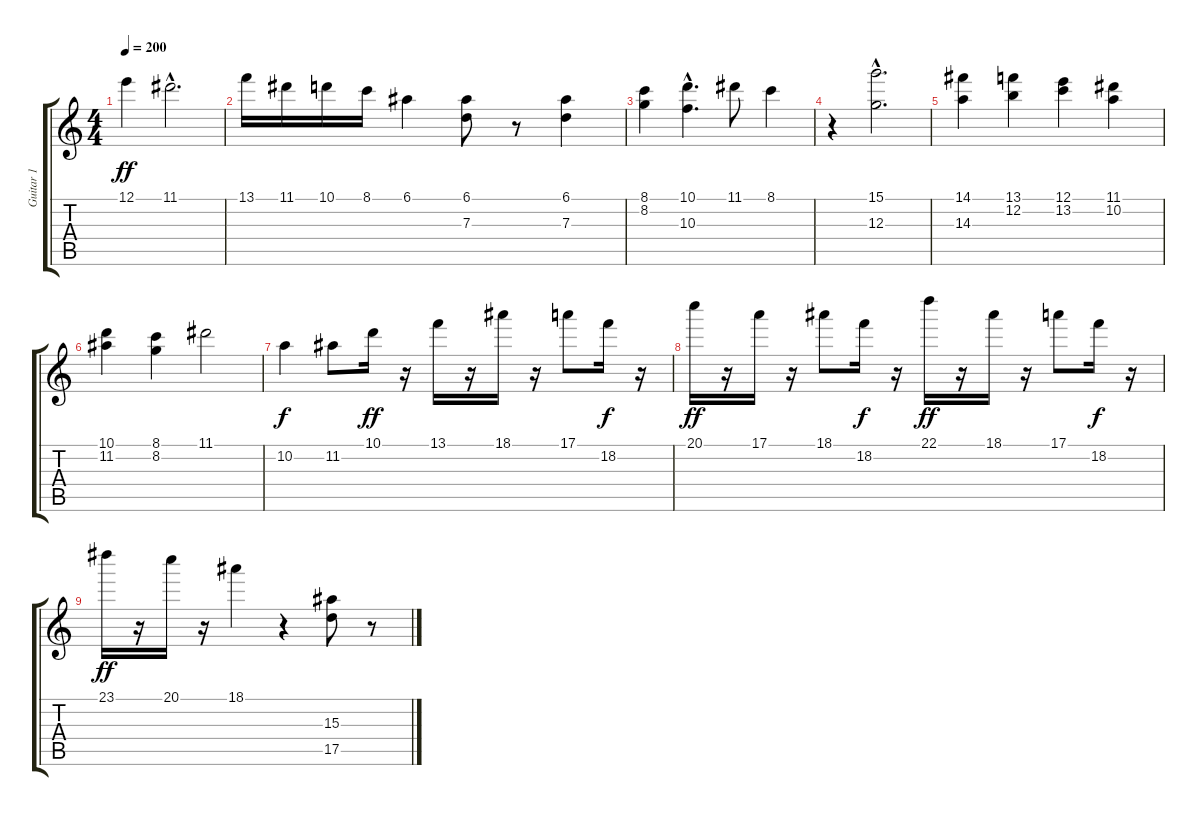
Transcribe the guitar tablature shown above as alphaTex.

\track ("Guitar 1" "Guitar 1") {instrument distortionguitar}
\staff {score tabs}
\tuning (E4 B3 G3 D3 A2 E2) {hide}
\ts (4 4)
\tempo 200
\clef g2
\ks c
12.1.4{dy ff} 11.1{hac}.2{d} |
13.1.16 11.1.16 10.1.16 8.1.16 6.1.4 (6.1 7.3).8 r.8 (6.1 7.3).4 |
(8.1 8.2).4 (10.1{hac} 10.3{hac}).4{d} 11.1.8 8.1.4 |
r.4 (15.1{hac} 12.3{hac}).2{d} |
(14.1 14.3).4 (13.1 12.2).4 (12.1 13.2).4 (11.1 10.2).4 |
(10.1 11.2).4 (8.1 8.2).4 11.1.2 |
10.2.4{dy f} 11.2.8 10.1.16{dy ff} r.16 13.1.16 r.16 18.1.16 r.16 17.1.8 18.2.16{dy f} r.16 |
20.1.16{dy ff} r.16 17.1.16 r.16 18.1.8 18.2.16{dy f} r.16 22.1.16{dy ff} r.16 18.1.16 r.16 17.1.8 18.2.16{dy f} r.16 |
23.1.16{dy ff} r.16 20.1.16 r.16 18.1.4 r.4 (15.3 17.5).8 r.8
